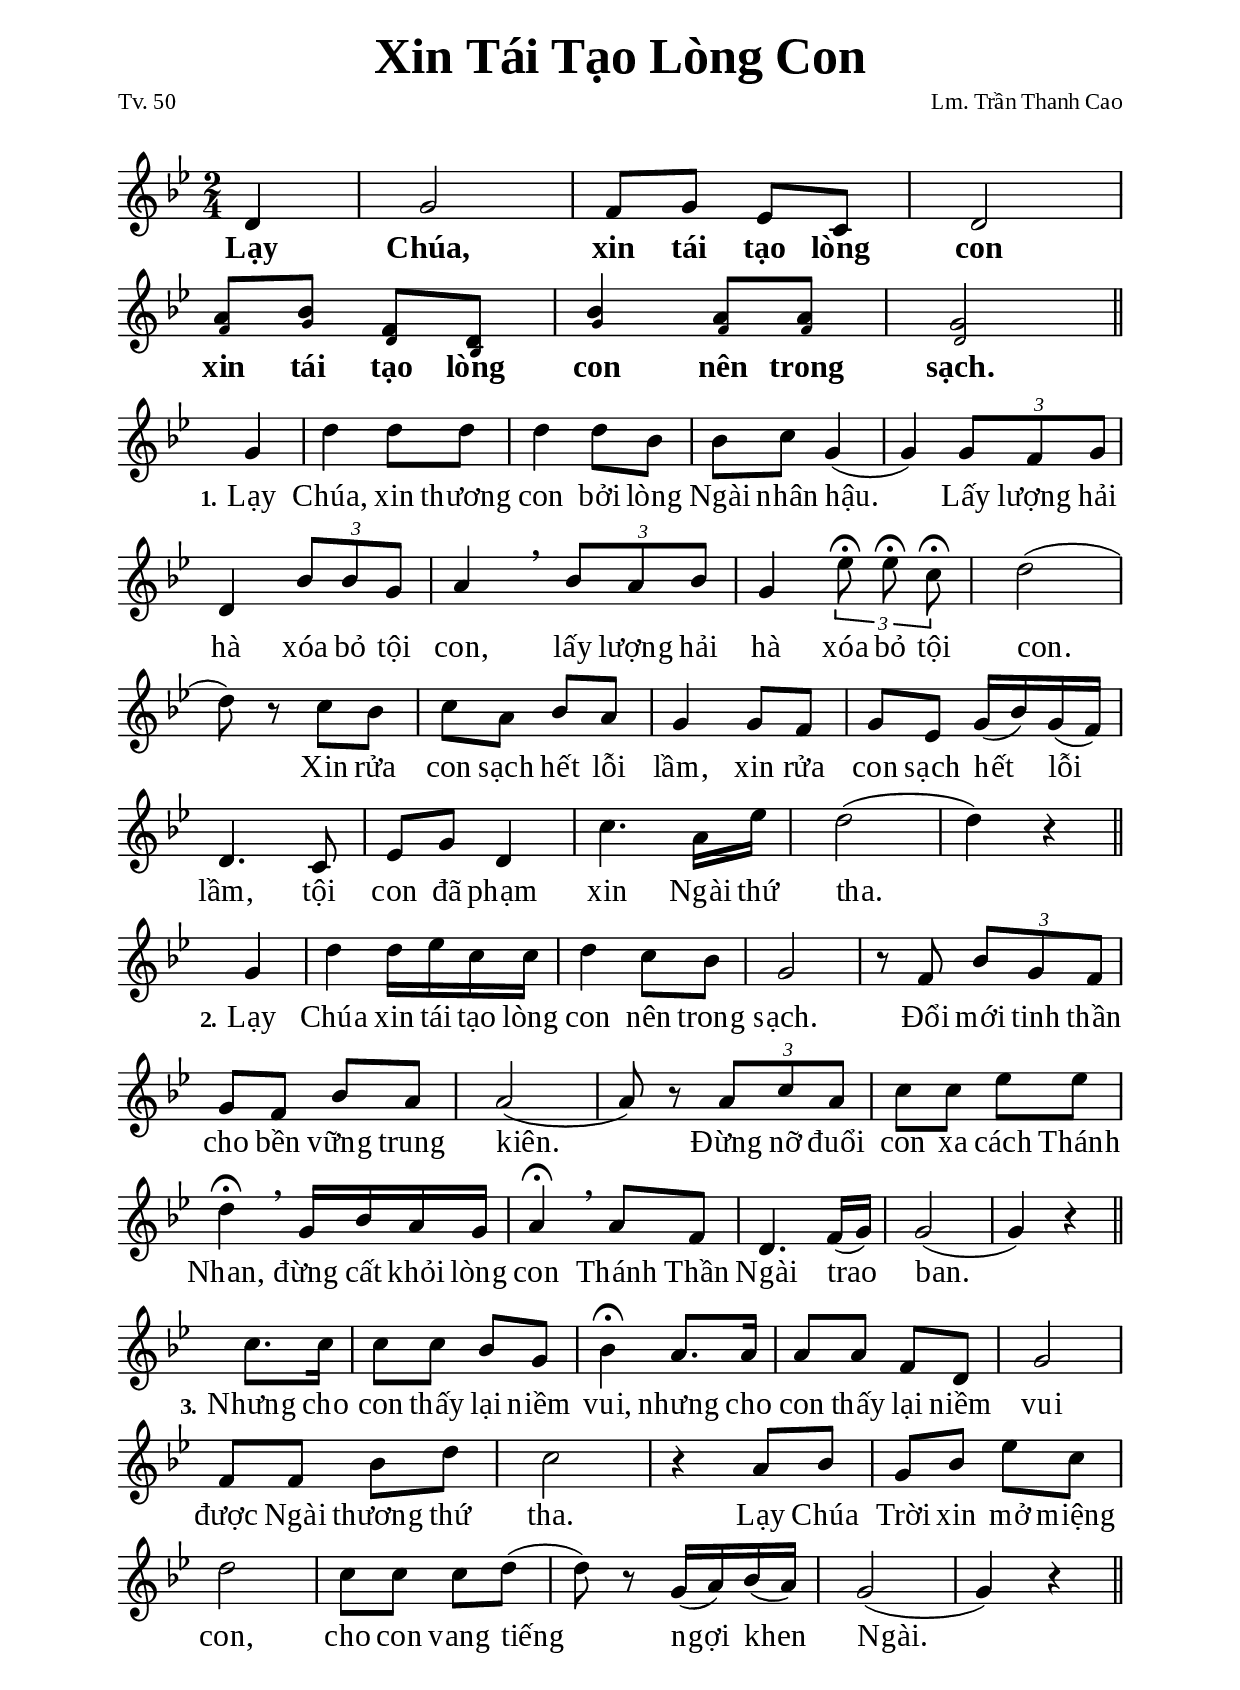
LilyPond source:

% Cài đặt chung
\version "2.20.0"
\include "english.ly"

\header {
  title = \markup { \fontsize #3 "Xin Tái Tạo Lòng Con" }
  poet = "Tv. 50"
  composer = "Lm. Trần Thanh Cao"
  arranger = " "
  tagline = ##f
}

\paper {
  #(set-paper-size "a4")
  top-margin = 10\mm
  bottom-margin = 10\mm
  left-margin = 20\mm
  right-margin = 20\mm
  indent = #0
  #(define fonts
    (make-pango-font-tree
      "Liberation Serif"
      "Liberation Serif"
      "Liberation Serif"
      (/ 20 20)))
  page-count = #1
}

% Nhạc điệp khúc
nhacDiepKhuc = \relative c' {
  \partial 4 d4 |
  g2 |
  f8 g ef c |
  d2 |
  <<
  {
    a'8 bf f d |
    bf'4 a8 a |
    g2
  }
  {
    \tweak font-size #-2 f8 \tweak font-size #-2 g \tweak font-size #-2 d \tweak font-size #-2 bf |
    \tweak font-size #-2 g'4 \tweak font-size #-2 f8 \tweak font-size #-2 f |
    \tweak font-size #-2 d2
  }
  >>
  \bar "||"
}

% Nhạc phiên khúc
nhacPhienKhucMot = \relative c'' {
  \partial 4 g4 |
  d' d8 d |
  d4 d8 bf |
  bf c g4 ( |
  g) \tuplet 3/2 { g8 f g } |
  d4 \tuplet 3/2 { bf'8 bf g } |
  a4 \breathe \tuplet 3/2 { bf8 a bf } |
  \autoBeamOff
  g4 \tuplet 3/2 { ef'8 \fermata ef \fermata c \fermata } |
  \autoBeamOn
  d2 ( |
  d8) r c bf |
  c a bf a |
  g4 g8 f |
  g ef g16 (bf) g (f) |
  d4. c8 |
  ef8 g d4 |
  c'4. a16 ef' |
  d2 ( |
  d4) r \bar "||"
}

nhacPhienKhucHai = \relative c'' {
  \partial 4 g4 |
  d'4 d16 ef c c |
  d4 c8 bf |
  g2 |
  r8 f \tuplet 3/2 { bf8 g f } |
  g f bf a |
  a2 ( |
  a8) r \tuplet 3/2 { a8 c a } |
  c c ef ef |
  d4 \fermata \breathe g,16 bf a g |
  a4 \fermata \breathe a8 f |
  d4. f16 (g) |
  g2 ( |
  g4) r \bar "||"
}

nhacPhienKhucBa = \relative c'' {
  \partial 4 c8. c16 |
  c8 c bf g |
  bf4 \fermata a8. a16 |
  a8 a f d |
  g2 |
  f8 f bf d |
  c2 |
  r4 a8 bf |
  g bf ef c |
  d2 |
  c8 c c d ( |
  d) r g,16 (a) bf (a) |
  g2 ( |
  g4) r \bar "||"
}

% Lời điệp khúc
loiDiepKhuc = \lyricmode {
  Lạy Chúa, xin tái tạo lòng con
  xin tái tạo lòng con nên trong sạch.
}

% Lời phiên khúc
loiPhienKhucMot = \lyricmode {
  \set stanza = #"1."
  Lạy Chúa, xin thương con bởi lòng Ngài nhân hậu.
  Lấy lượng hải hà xóa bỏ tội con,
  lấy lượng hải hà xóa bỏ tội con.
  Xin rửa con sạch hết lỗi lầm,
  xin rửa con sạch hết lỗi lầm,
  tội con đã phạm xin Ngài thứ tha.
}

loiPhienKhucHai = \lyricmode {
  \set stanza = #"2."
  Lạy Chúa xin tái tạo lòng con nên trong sạch.
  Đổi mới tinh thần cho bền vững trung kiên.
  Đừng nỡ đuổi con xa cách Thánh Nhan,
  đừng cất khỏi lòng con Thánh Thần Ngài trao ban.
}

loiPhienKhucBa = \lyricmode {
  \set stanza = #"3."
  Nhưng cho con thấy lại niềm vui,
  nhưng cho con thấy lại niềm vui
  được Ngài thương thứ tha.
  Lạy Chúa Trời xin mở miệng con,
  cho con vang tiếng ngợi khen Ngài.
}


% Dàn trang
\score {
  \new ChoirStaff <<
    \new Staff = diepKhuc \with {
        \consists "Merge_rests_engraver"
        \magnifyStaff #(magstep +1)
      }
      <<
      \new Voice = beSop {
        \voiceOne \key bf \major \time 2/4 \nhacDiepKhuc
      }
    >>
    \new Lyrics \lyricsto beSop \loiDiepKhuc
  >>
  \layout {
    \override Lyrics.LyricText.font-series = #'bold
    \override Lyrics.LyricText.font-size = #+3
    \override Lyrics.LyricSpace.minimum-distance = #2.0
    \override Score.BarNumber.break-visibility = ##(#f #f #f)
    \override Score.SpacingSpanner.uniform-stretching = ##t
  }
}

\score {
  \new ChoirStaff <<
    \new Staff = phienKhuc \with {
        \magnifyStaff #(magstep +1)
      }
      <<
      \new Voice = beSop {
        \key bf \major \time 2/4 \nhacPhienKhucMot
      }
    >>
    \new Lyrics \lyricsto beSop \loiPhienKhucMot
  >>
  \layout {
    \override Staff.TimeSignature.transparent = ##t
    \override Lyrics.LyricText.font-size = #+3
    \override Lyrics.LyricSpace.minimum-distance = #0.5
    \override Score.BarNumber.break-visibility = ##(#f #f #f)
    \override Score.SpacingSpanner.uniform-stretching = ##t
  }
}

\score {
  \new ChoirStaff <<
    \new Staff = phienKhuc \with {
        \magnifyStaff #(magstep +1)
      }
      <<
      \new Voice = beSop {
        \key bf \major \time 2/4 \nhacPhienKhucHai
      }
    >>
    \new Lyrics \lyricsto beSop \loiPhienKhucHai
  >>
  \layout {
    \override Staff.TimeSignature.transparent = ##t
    \override Lyrics.LyricText.font-size = #+3
    \override Lyrics.LyricSpace.minimum-distance = #0.5
    \override Score.BarNumber.break-visibility = ##(#f #f #f)
    \override Score.SpacingSpanner.uniform-stretching = ##t
  }
}

\score {
  \new ChoirStaff <<
    \new Staff = phienKhuc \with {
        \magnifyStaff #(magstep +1)
      }
      <<
      \new Voice = beSop {
        \key bf \major \time 2/4 \nhacPhienKhucBa
      }
    >>
    \new Lyrics \lyricsto beSop \loiPhienKhucBa
  >>
  \layout {
    \override Staff.TimeSignature.transparent = ##t
    \override Lyrics.LyricText.font-size = #+3
    \override Lyrics.LyricSpace.minimum-distance = #0.5
    \override Score.BarNumber.break-visibility = ##(#f #f #f)
    \override Score.SpacingSpanner.uniform-stretching = ##t
  }
}
